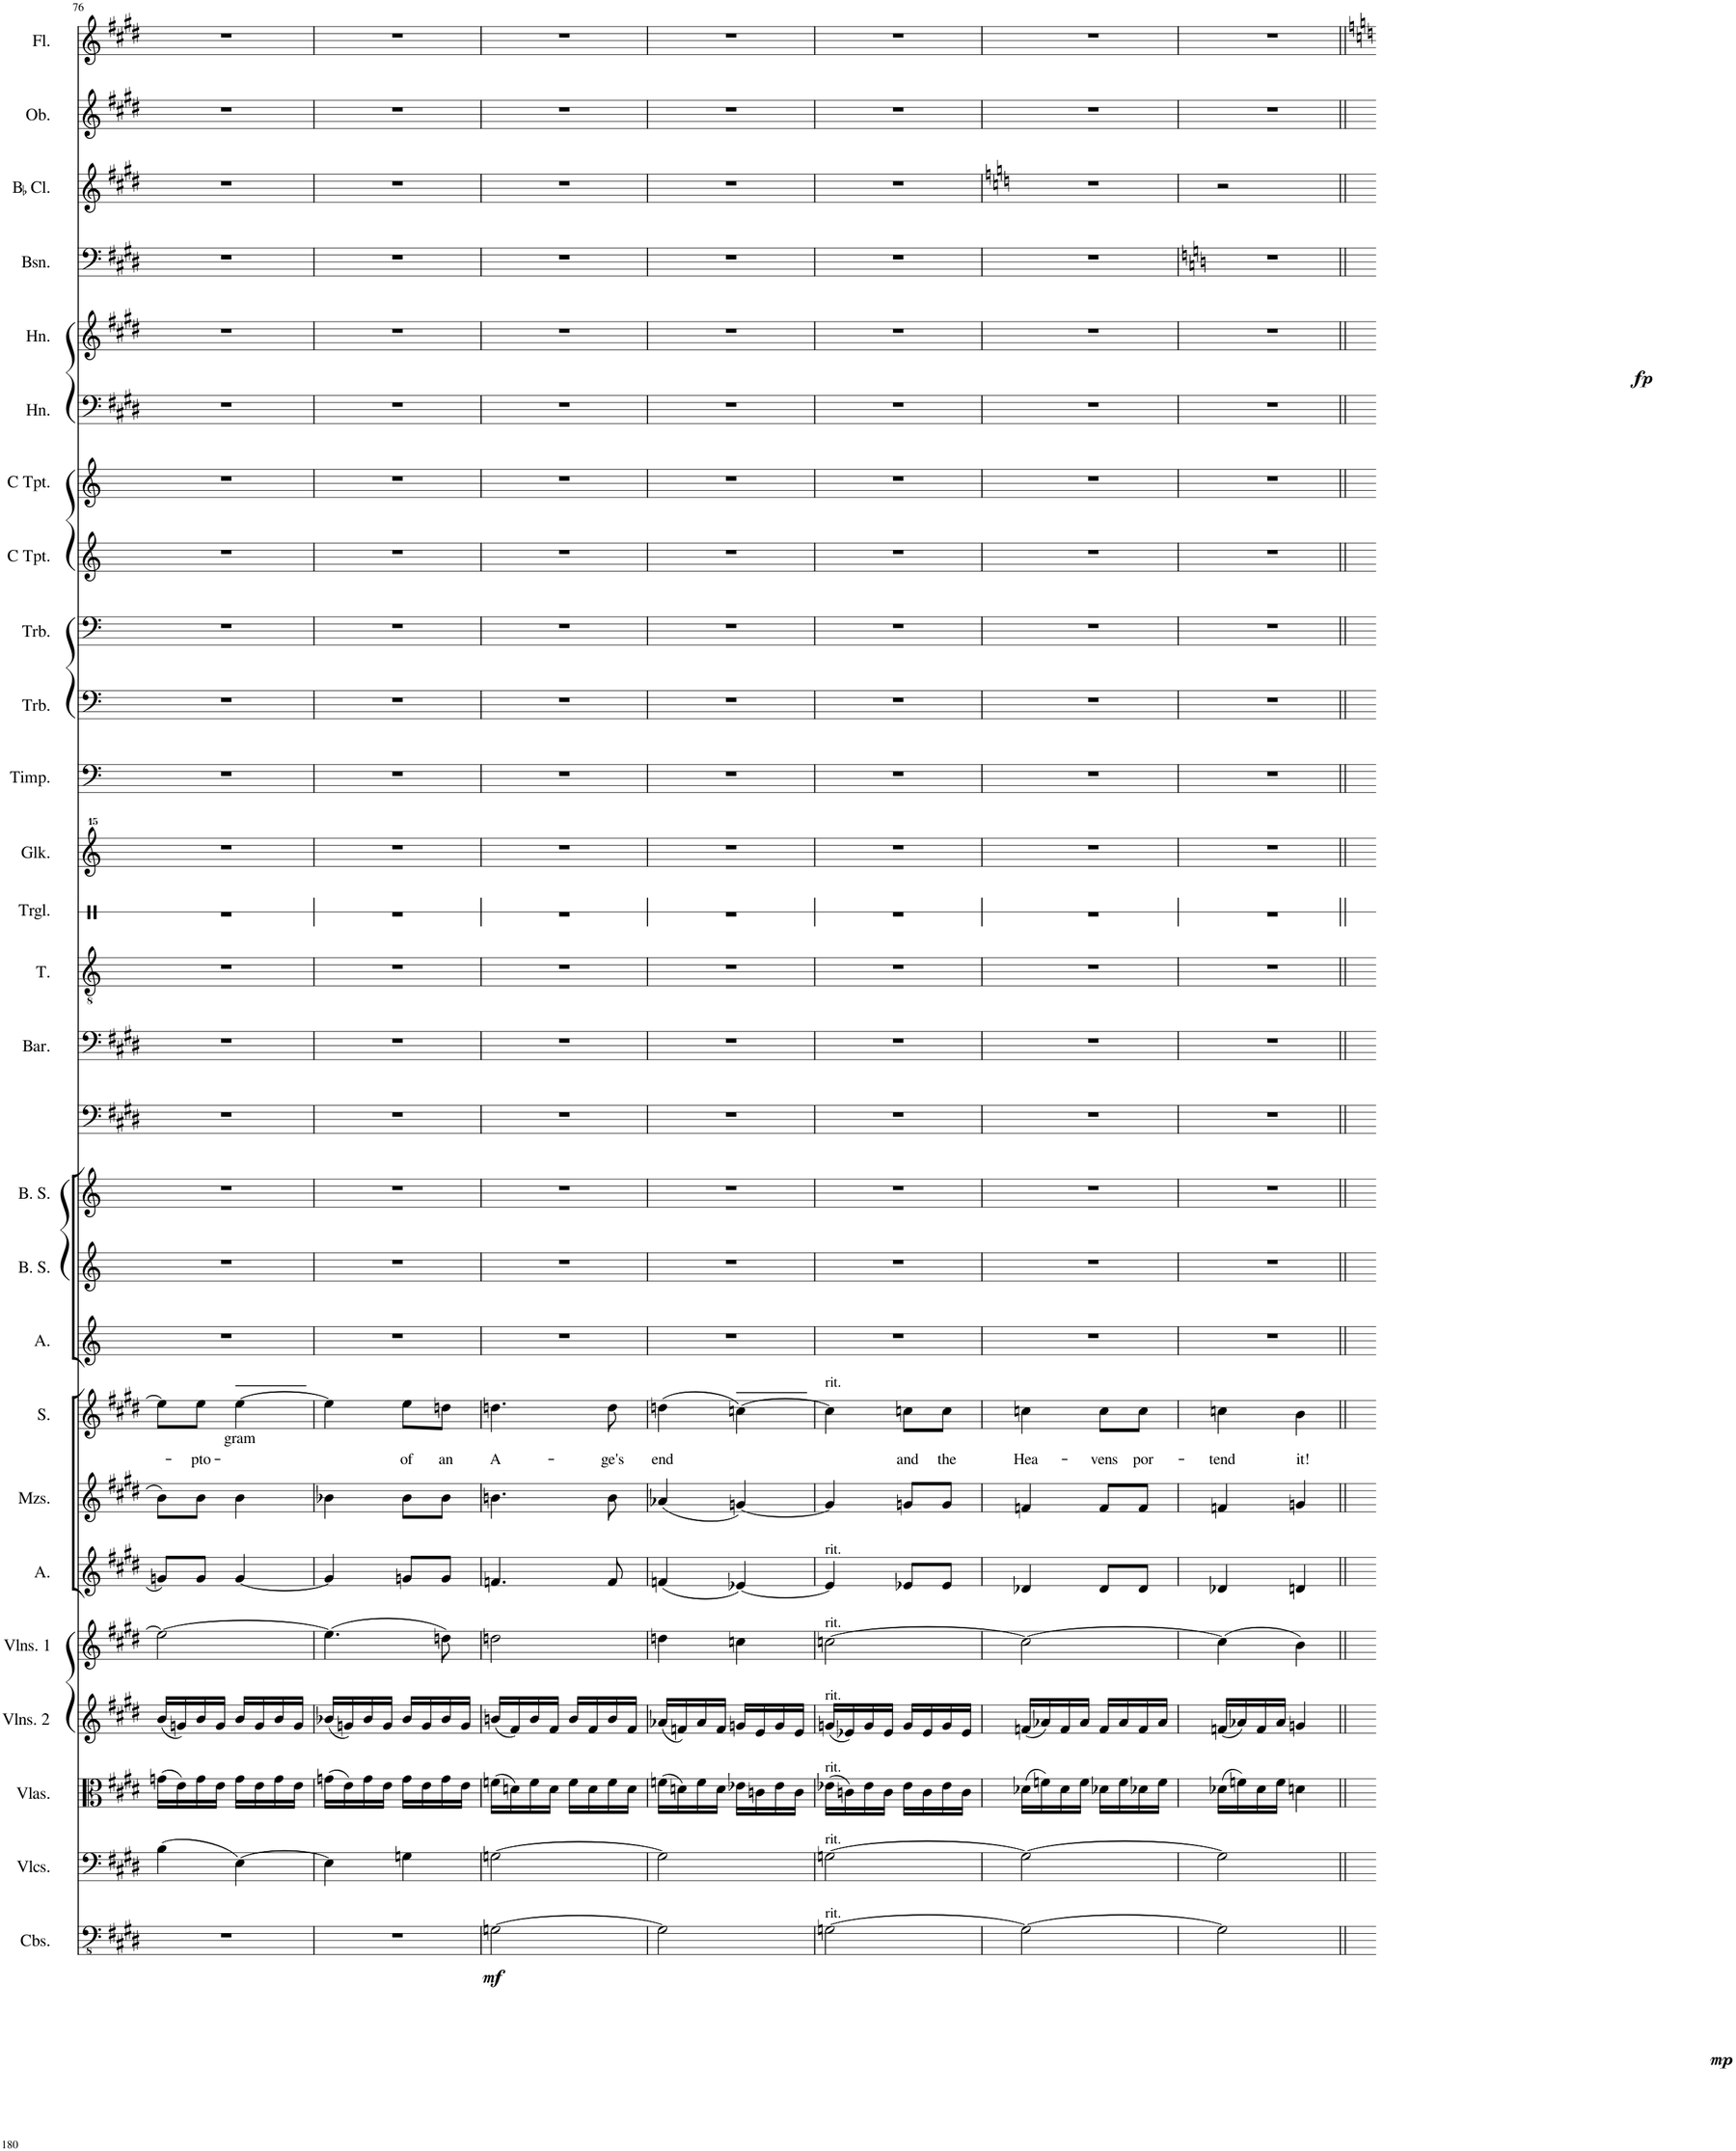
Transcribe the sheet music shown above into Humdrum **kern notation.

**kern	**dynam	**kern	**kern	**kern	**kern	**kern	**kern	**kern	**text	**kern	**kern	**kern	**kern	**kern	**dynam	**kern	**kern	**kern	**kern	**kern	**kern	**kern	**kern	**kern	**kern	**kern	**kern	**dynam	**kern	**kern
*part27	*part27	*part26	*part25	*part24	*part23	*part22	*part21	*part20	*part20	*part19	*part18	*part17	*part16	*part15	*part15	*part14	*part13	*part12	*part11	*part10	*part9	*part8	*part7	*part6	*part5	*part4	*part3	*part3	*part2	*part1
*staff27	*staff27	*staff26	*staff25	*staff24	*staff23	*staff22	*staff21	*staff20	*staff20	*staff19	*staff18	*staff17	*staff16	*staff15	*staff15	*staff14	*staff13	*staff12	*staff11	*staff10	*staff9	*staff8	*staff7	*staff6	*staff5	*staff4	*staff3	*staff3	*staff2	*staff1
*I"Contrabasses	*	*I"Violoncellos	*I"Violas	*I"Violins 2	*I"Violins 1	*I"Alto	*I"Mezzosoprano	*I"Soprano	*	*I"Alto	*I"Boy Soprano	*I"Boy Soprano	*I"Bass	*I"Baritone	*	*I"Tenor	*I"Triangle	*I"Glockenspiel	*I"Timpani	*I"Trombone	*I"Trombone	*I"C Trumpet	*I"C Trumpet	*I"Horn	*I"Horn	*I"Bassoon	*I"BaccidentalFlat Clarinet	*	*I"Oboe	*I"Flute
*I'Cbs.	*	*I'Vlcs.	*I'Vlas.	*I'Vlns. 2	*I'Vlns. 1	*I'A.	*I'Mzs.	*I'S.	*	*I'A.	*I'B. S.	*I'B. S.	*	*I'Bar.	*	*I'T.	*I'Trgl.	*I'Glk.	*I'Timp.	*I'Trb.	*I'Trb.	*I'C Tpt.	*I'C Tpt.	*I'Hn.	*I'Hn.	*I'Bsn.	*I'BaccidentalFlat Cl.	*	*I'Ob.	*I'Fl.
!!LO:PB:g=z
*clefFv4	*	*clefF4	*clefC3	*clefG2	*clefG2	*clefG2	*clefG2	*clefG2	*	*clefG2	*clefG2	*clefG2	*clefF4	*clefF4	*	*clefGv2	*clefX	*clefG^^2	*clefF4	*clefF4	*clefF4	*clefG2	*clefG2	*clefF4	*clefG2	*clefF4	*clefG2	*	*clefG2	*clefG2
*	*	*	*	*	*	*	*	*	*	*	*	*	*	*	*	*	*	*	*	*	*	*	*	*ITrd4c7	*ITrd4c7	*	*ITrd1c2	*	*	*
*k[f#c#g#d#]	*	*k[f#c#g#d#]	*k[f#c#g#d#]	*k[f#c#g#d#]	*k[f#c#g#d#]	*k[f#c#g#d#]	*k[f#c#g#d#]	*k[f#c#g#d#]	*	*k[]	*k[]	*k[]	*k[f#c#g#d#]	*k[f#c#g#d#]	*	*k[]	*k[]	*k[]	*k[]	*k[]	*k[]	*k[]	*k[]	*k[f#c#g#d#]	*k[f#c#g#d#]	*k[f#c#g#d#]	*k[f#c#g#d#]	*	*k[f#c#g#d#]	*k[f#c#g#d#]
*M2/4	*	*M2/4	*M2/4	*M2/4	*M2/4	*M2/4	*M2/4	*M2/4	*	*M2/4	*M2/4	*M2/4	*M2/4	*M2/4	*	*M2/4	*M2/4	*M2/4	*M2/4	*M2/4	*M2/4	*M2/4	*M2/4	*M2/4	*M2/4	*M2/4	*M2/4	*	*M2/4	*M2/4
=76	=76	=76	=76	=76	=76	=76	=76	=76	=76	=76	=76	=76	=76	=76	=76	=76	=76	=76	=76	=76	=76	=76	=76	=76	=76	=76	=76	=76	=76	=76
2r	.	(4B\	(16gn\LL	(16b/LL	2ee\_	8gn/L	8b\L	8ee\L]	.	2r	2r	2r	2r	2r	.	2r	2r	2r	2r	2r	2r	2r	2r	2r	2r	2r	2r	.	2r	2r
.	.	.	16e\)	16gn/)	.	.	.	.	.	.	.	.	.	.	.	.	.	.	.	.	.	.	.	.	.	.	.	.	.	.
!	!	!	!	!	!	!	!	!	!LO:LY:b	!	!	!	!	!	!	!	!	!	!	!	!	!	!	!	!	!	!	!	!	!
.	.	.	16g\	16b/	.	8g/J	8b\J	8ee\J	pto-	.	.	.	.	.	.	.	.	.	.	.	.	.	.	.	.	.	.	.	.	.
.	.	.	16e\JJ	16g/JJ	.	.	.	.	.	.	.	.	.	.	.	.	.	.	.	.	.	.	.	.	.	.	.	.	.	.
!	!	!	!	!	!	!	!	!	!LO:LY:b	!	!	!	!	!	!	!	!	!	!	!	!	!	!	!	!	!	!	!	!	!
.	.	[4E\)	16g\LL	16b/LL	.	[4g/	4b\	[4ee\	-gram	.	.	.	.	.	.	.	.	.	.	.	.	.	.	.	.	.	.	.	.	.
.	.	.	16e\	16g/	.	.	.	.	.	.	.	.	.	.	.	.	.	.	.	.	.	.	.	.	.	.	.	.	.	.
.	.	.	16g\	16b/	.	.	.	.	.	.	.	.	.	.	.	.	.	.	.	.	.	.	.	.	.	.	.	.	.	.
.	.	.	16e\JJ	16g/JJ	.	.	.	.	.	.	.	.	.	.	.	.	.	.	.	.	.	.	.	.	.	.	.	.	.	.
=77	=77	=77	=77	=77	=77	=77	=77	=77	=77	=77	=77	=77	=77	=77	=77	=77	=77	=77	=77	=77	=77	=77	=77	=77	=77	=77	=77	=77	=77	=77
2r	.	4E\]	(16gn\LL	(16b-X/LL	(4.ee\]	4g/]	4b-X\	4ee\]	.	2r	2r	2r	2r	2r	.	2r	2r	2r	2r	2r	2r	2r	2r	2r	2r	2r	2r	.	2r	2r
.	.	.	16e\)	16gn/)	.	.	.	.	.	.	.	.	.	.	.	.	.	.	.	.	.	.	.	.	.	.	.	.	.	.
.	.	.	16g\	16b-/	.	.	.	.	.	.	.	.	.	.	.	.	.	.	.	.	.	.	.	.	.	.	.	.	.	.
.	.	.	16e\JJ	16g/JJ	.	.	.	.	.	.	.	.	.	.	.	.	.	.	.	.	.	.	.	.	.	.	.	.	.	.
!	!	!	!	!	!	!	!	!	!LO:LY:b	!	!	!	!	!	!	!	!	!	!	!	!	!	!	!	!	!	!	!	!	!
.	.	4Gn\	16g\LL	16b-/LL	.	8gn/L	8b-\L	8ee\L	of	.	.	.	.	.	.	.	.	.	.	.	.	.	.	.	.	.	.	.	.	.
.	.	.	16e\	16g/	.	.	.	.	.	.	.	.	.	.	.	.	.	.	.	.	.	.	.	.	.	.	.	.	.	.
!	!	!	!	!	!	!	!	!	!LO:LY:b	!	!	!	!	!	!	!	!	!	!	!	!	!	!	!	!	!	!	!	!	!
.	.	.	16g\	16b-/	8ddn\)	8g/J	8b-\J	8ddn\J	an	.	.	.	.	.	.	.	.	.	.	.	.	.	.	.	.	.	.	.	.	.
.	.	.	16e\JJ	16g/JJ	.	.	.	.	.	.	.	.	.	.	.	.	.	.	.	.	.	.	.	.	.	.	.	.	.	.
=78	=78	=78	=78	=78	=78	=78	=78	=78	=78	=78	=78	=78	=78	=78	=78	=78	=78	=78	=78	=78	=78	=78	=78	=78	=78	=78	=78	=78	=78	=78
!	!LO:DY:b	!	!	!	!	!	!	!	!LO:LY:b	!	!	!	!	!	!	!	!	!	!	!	!	!	!	!	!	!	!	!	!	!
[2GGn\	mf	[2Gn\	(16fn\LL	(16bn/LL	2ddn\	4.fn/	4.bn\	4.ddn\	A-	2r	2r	2r	2r	2r	.	2r	2r	2r	2r	2r	2r	2r	2r	2r	2r	2r	2r	.	2r	2r
.	.	.	16dn\)	16f#/)	.	.	.	.	.	.	.	.	.	.	.	.	.	.	.	.	.	.	.	.	.	.	.	.	.	.
.	.	.	16f\	16b/	.	.	.	.	.	.	.	.	.	.	.	.	.	.	.	.	.	.	.	.	.	.	.	.	.	.
.	.	.	16d\JJ	16f#/JJ	.	.	.	.	.	.	.	.	.	.	.	.	.	.	.	.	.	.	.	.	.	.	.	.	.	.
.	.	.	16f\LL	16b/LL	.	.	.	.	.	.	.	.	.	.	.	.	.	.	.	.	.	.	.	.	.	.	.	.	.	.
.	.	.	16d\	16f#/	.	.	.	.	.	.	.	.	.	.	.	.	.	.	.	.	.	.	.	.	.	.	.	.	.	.
!	!	!	!	!	!	!	!	!	!LO:LY:b	!	!	!	!	!	!	!	!	!	!	!	!	!	!	!	!	!	!	!	!	!
.	.	.	16f\	16b/	.	8f/	8b\	8dd\	-ge's	.	.	.	.	.	.	.	.	.	.	.	.	.	.	.	.	.	.	.	.	.
.	.	.	16d\JJ	16f#/JJ	.	.	.	.	.	.	.	.	.	.	.	.	.	.	.	.	.	.	.	.	.	.	.	.	.	.
=79	=79	=79	=79	=79	=79	=79	=79	=79	=79	=79	=79	=79	=79	=79	=79	=79	=79	=79	=79	=79	=79	=79	=79	=79	=79	=79	=79	=79	=79	=79
!	!	!	!	!	!	!	!	!	!LO:LY:b	!	!	!	!	!	!	!	!	!	!	!	!	!	!	!	!	!	!	!	!	!
2GG\]	.	2G\]	(16fn\LL	(16a-X/LL	4ddn\	(4fn/	(4a-X/	(4ddn\	end	2r	2r	2r	2r	2r	.	2r	2r	2r	2r	2r	2r	2r	2r	2r	2r	2r	2r	.	2r	2r
.	.	.	16dn\)	16fn/)	.	.	.	.	.	.	.	.	.	.	.	.	.	.	.	.	.	.	.	.	.	.	.	.	.	.
.	.	.	16f\	16a-/	.	.	.	.	.	.	.	.	.	.	.	.	.	.	.	.	.	.	.	.	.	.	.	.	.	.
.	.	.	16d\JJ	16f/JJ	.	.	.	.	.	.	.	.	.	.	.	.	.	.	.	.	.	.	.	.	.	.	.	.	.	.
.	.	.	16e-X\LL	16gn/LL	4ccn\	[4e-X/)	[4gn/)	[4ccn\)	.	.	.	.	.	.	.	.	.	.	.	.	.	.	.	.	.	.	.	.	.	.
.	.	.	16cn\	16e/	.	.	.	.	.	.	.	.	.	.	.	.	.	.	.	.	.	.	.	.	.	.	.	.	.	.
.	.	.	16e-\	16g/	.	.	.	.	.	.	.	.	.	.	.	.	.	.	.	.	.	.	.	.	.	.	.	.	.	.
.	.	.	16c\JJ	16e/JJ	.	.	.	.	.	.	.	.	.	.	.	.	.	.	.	.	.	.	.	.	.	.	.	.	.	.
=80	=80	=80	=80	=80	=80	=80	=80	=80	=80	=80	=80	=80	=80	=80	=80	=80	=80	=80	=80	=80	=80	=80	=80	=80	=80	=80	=80	=80	=80	=80
!	!	!	!	!	!	!	!	!LO:TX:a:t=rit.	!	!	!	!	!	!	!	!	!	!	!	!	!	!	!	!	!	!	!	!	!	!
!	!	!	!	!	!	!LO:TX:a:t=rit.	!	!	!	!	!	!	!	!	!	!	!	!	!	!	!	!	!	!	!	!	!	!	!	!
!	!	!	!	!	!LO:TX:a:t=rit.	!	!	!	!	!	!	!	!	!	!	!	!	!	!	!	!	!	!	!	!	!	!	!	!	!
!	!	!	!	!LO:TX:a:t=rit.	!	!	!	!	!	!	!	!	!	!	!	!	!	!	!	!	!	!	!	!	!	!	!	!	!	!
!	!	!	!LO:TX:a:t=rit.	!	!	!	!	!	!	!	!	!	!	!	!	!	!	!	!	!	!	!	!	!	!	!	!	!	!	!
!	!	!LO:TX:a:t=rit.	!	!	!	!	!	!	!	!	!	!	!	!	!	!	!	!	!	!	!	!	!	!	!	!	!	!	!	!
!LO:TX:a:t=rit.	!	!	!	!	!	!	!	!	!	!	!	!	!	!	!	!	!	!	!	!	!	!	!	!	!	!	!	!	!	!
[2GGn\	.	[2Gn\	(16e-X\LL	(16gn/LL	[2ccn\	4e-/]	4g/]	4cc\]	.	2r	2r	2r	2r	2r	.	2r	2r	2r	2r	2r	2r	2r	2r	2r	2r	2r	2r	.	2r	2r
.	.	.	16cn\)	16e-X/)	.	.	.	.	.	.	.	.	.	.	.	.	.	.	.	.	.	.	.	.	.	.	.	.	.	.
.	.	.	16e-\	16g/	.	.	.	.	.	.	.	.	.	.	.	.	.	.	.	.	.	.	.	.	.	.	.	.	.	.
.	.	.	16c\JJ	16e-/JJ	.	.	.	.	.	.	.	.	.	.	.	.	.	.	.	.	.	.	.	.	.	.	.	.	.	.
!	!	!	!	!	!	!	!	!	!LO:LY:b	!	!	!	!	!	!	!	!	!	!	!	!	!	!	!	!	!	!	!	!	!
.	.	.	16e-\LL	16g/LL	.	8e-X/L	8gn/L	8ccn\L	and	.	.	.	.	.	.	.	.	.	.	.	.	.	.	.	.	.	.	.	.	.
.	.	.	16c\	16e-/	.	.	.	.	.	.	.	.	.	.	.	.	.	.	.	.	.	.	.	.	.	.	.	.	.	.
!	!	!	!	!	!	!	!	!	!LO:LY:b	!	!	!	!	!	!	!	!	!	!	!	!	!	!	!	!	!	!	!	!	!
.	.	.	16e-\	16g/	.	8e-/J	8g/J	8cc\J	the	.	.	.	.	.	.	.	.	.	.	.	.	.	.	.	.	.	.	.	.	.
.	.	.	16c\JJ	16e-/JJ	.	.	.	.	.	.	.	.	.	.	.	.	.	.	.	.	.	.	.	.	.	.	.	.	.	.
=81	=81	=81	=81	=81	=81	=81	=81	=81	=81	=81	=81	=81	=81	=81	=81	=81	=81	=81	=81	=81	=81	=81	=81	=81	=81	=81	=81	=81	=81	=81
*	*	*	*	*	*	*	*	*	*	*	*	*	*	*	*	*	*	*	*	*	*	*	*	*	*	*	*k[]	*	*	*
!	!	!	!	!	!	!	!	!	!LO:LY:b	!	!	!	!	!	!	!	!	!	!	!	!	!	!	!	!	!	!	!	!	!
2GG\_	.	2G\_	(16d-X\LL	(16fn/LL	2cc\_	4d-X/	4fn/	4ccn\	Hea-	2r	2r	2r	2r	2r	.	2r	2r	2r	2r	2r	2r	2r	2r	2r	2r	2r	2r	.	2r	2r
.	.	.	16fn\)	16a-X/)	.	.	.	.	.	.	.	.	.	.	.	.	.	.	.	.	.	.	.	.	.	.	.	.	.	.
.	.	.	16d-\	16f/	.	.	.	.	.	.	.	.	.	.	.	.	.	.	.	.	.	.	.	.	.	.	.	.	.	.
.	.	.	16f\JJ	16a-/JJ	.	.	.	.	.	.	.	.	.	.	.	.	.	.	.	.	.	.	.	.	.	.	.	.	.	.
!	!	!	!	!	!	!	!	!	!LO:LY:b	!	!	!	!	!	!	!	!	!	!	!	!	!	!	!	!	!	!	!	!	!
.	.	.	16d-X\LL	16f/LL	.	8d-/L	8f/L	8cc\L	-vens	.	.	.	.	.	.	.	.	.	.	.	.	.	.	.	.	.	.	.	.	.
.	.	.	16f\	16a-/	.	.	.	.	.	.	.	.	.	.	.	.	.	.	.	.	.	.	.	.	.	.	.	.	.	.
!	!	!	!	!	!	!	!	!	!LO:LY:b	!	!	!	!	!	!	!	!	!	!	!	!	!	!	!	!	!	!	!	!	!
.	.	.	16d-X\	16f/	.	8d-/J	8f/J	8cc\J	por-	.	.	.	.	.	.	.	.	.	.	.	.	.	.	.	.	.	.	.	.	.
.	.	.	16f\JJ	16a-/JJ	.	.	.	.	.	.	.	.	.	.	.	.	.	.	.	.	.	.	.	.	.	.	.	.	.	.
=82	=82	=82	=82	=82	=82	=82	=82	=82	=82	=82	=82	=82	=82	=82	=82	=82	=82	=82	=82	=82	=82	=82	=82	=82	=82	=82	=82	=82	=82	=82
*	*	*	*	*	*	*	*	*	*	*	*	*	*	*	*	*	*	*	*	*	*	*	*	*	*	*k[]	*	*	*	*
!	!	!	!	!	!	!	!	!	!LO:LY:b	!	!	!	!	!	!	!	!	!	!	!	!	!	!	!	!	!	!	!LO:DY:b	!	!
*	*	*	*	*	*	*	*	*	*	*	*	*	*	*^	*	*	*	*	*	*	*	*	*	*	*	*	*	*	*	*
2GG\]	.	2G\]	(16d-X\LL	(16fn/LL	(4cc\]	4d-X/	4fn/	4ccn\	-tend	2r	2r	2r	2r	2r	8ryy	.	2r	2r	2r	2r	2r	2r	2r	2r	2r	2r	2r	2r	fp	2r	2r
.	.	.	16fn\)	16a-X/)	.	.	.	.	.	.	.	.	.	.	.	.	.	.	.	.	.	.	.	.	.	.	.	.	.	.	.
!	!	!	!	!	!	!	!	!	!	!	!	!	!	!	!	!LO:DY:b	!	!	!	!	!	!	!	!	!	!	!	!	!	!	!
.	.	.	16d-\	16f/	.	.	.	.	.	.	.	.	.	.	4.ryy	mp	.	.	.	.	.	.	.	.	.	.	.	.	.	.	.
.	.	.	16f\JJ	16a-/JJ	.	.	.	.	.	.	.	.	.	.	.	.	.	.	.	.	.	.	.	.	.	.	.	.	.	.	.
!	!	!	!	!	!	!	!	!	!LO:LY:b	!	!	!	!	!	!	!	!	!	!	!	!	!	!	!	!	!	!	!	!	!	!
.	.	.	4dn\	4gn/	4b\)	4dn/	4gn/	4b\	it!	.	.	.	.	.	.	.	.	.	.	.	.	.	.	.	.	.	.	.	.	.	.
*	*	*	*	*	*	*	*	*	*	*	*	*	*	*v	*v	*	*	*	*	*	*	*	*	*	*	*	*	*	*	*	*
=||	=||	=||	=||	=||	=||	=||	=||	=||	=||	=||	=||	=||	=||	=||	=||	=||	=||	=||	=||	=||	=||	=||	=||	=||	=||	=||	=||	=||	=||	=||
*-	*-	*-	*-	*-	*-	*-	*-	*-	*-	*-	*-	*-	*-	*-	*-	*-	*-	*-	*-	*-	*-	*-	*-	*-	*-	*-	*-	*-	*-	*-
